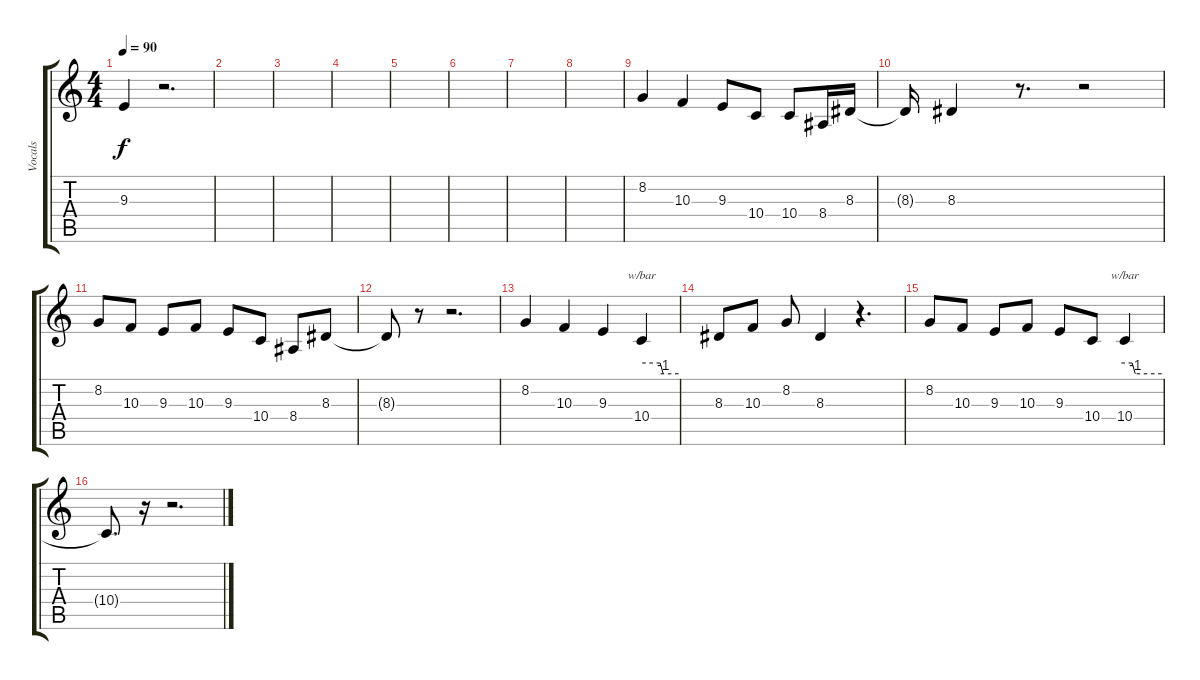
\track ("Vocals" "Vocals") {instrument tenorsax}
\staff {score tabs}
\tuning (E4 B3 G3 D3 A2 E2) {hide}
\ts (4 4)
\tempo 90
\clef g2
\ks c
9.3{t}.4{dy f} r.2{d} |
|
|
|
|
|
|
|
8.2.4 10.3.4 9.3.8 10.4.8 10.4.8 8.4.16 8.3.16 |
8.3{t}.16 8.3.4 r.8{d} r.2 |
8.2.8 10.3.8 9.3.8 10.3.8 9.3.8 10.4.8 8.4.8 8.3.8 |
8.3{t}.8 r.8 r.2{d} |
8.2.4 10.3.4 9.3.4 10.4.4{tbe (custom default 0 0 30 0 35 -4 60 -4)} |
8.3.8 10.3.8 8.2.8 8.3.4 r.4{d} |
8.2.8 10.3.8 9.3.8 10.3.8 9.3.8 10.4.8 10.4.4{tbe (custom default 0 0 12 0 17 -4 60 -4)} |
10.4{t}.8{d} r.16 r.2{d}
